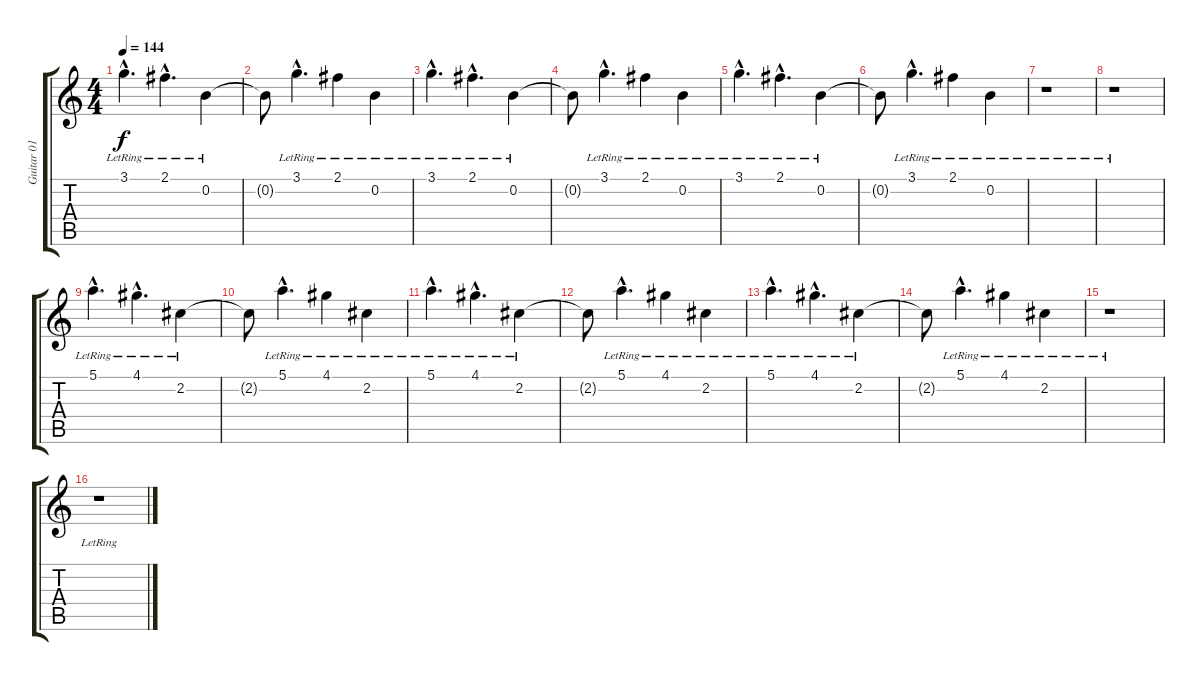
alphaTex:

\track ("Guitar 01" "Guitar 01") {instrument distortionguitar}
\staff {score tabs}
\tuning (E4 B3 G3 D3 A2 E2) {hide}
\ts (4 4)
\tempo 144
\clef g2
\ks c
3.1{hac lr}.4{d dy f volume 11 instrument electricguitarjazz} 2.1{hac lr}.4{d} 0.2{lr}.4 |
0.2{t}.8 3.1{hac lr}.4{d} 2.1{lr}.4 0.2{lr}.4 |
3.1{hac lr}.4{d volume 11 instrument electricguitarjazz} 2.1{hac lr}.4{d} 0.2{lr}.4 |
0.2{t}.8 3.1{hac lr}.4{d} 2.1{lr}.4 0.2{lr}.4 |
3.1{hac lr}.4{d volume 11 instrument electricguitarjazz} 2.1{hac lr}.4{d} 0.2{lr}.4 |
0.2{t}.8 3.1{hac lr}.4{d} 2.1{lr}.4 0.2{lr}.4 |
r.1 |
r.1 |
5.1{hac lr}.4{d volume 11 instrument electricguitarjazz} 4.1{hac lr}.4{d} 2.2{lr}.4 |
2.2{t}.8 5.1{hac lr}.4{d} 4.1{lr}.4 2.2{lr}.4 |
5.1{hac lr}.4{d volume 11 instrument electricguitarjazz} 4.1{hac lr}.4{d} 2.2{lr}.4 |
2.2{t}.8 5.1{hac lr}.4{d} 4.1{lr}.4 2.2{lr}.4 |
5.1{hac lr}.4{d volume 11 instrument electricguitarjazz} 4.1{hac lr}.4{d} 2.2{lr}.4 |
2.2{t}.8 5.1{hac lr}.4{d} 4.1{lr}.4 2.2{lr}.4 |
r.1 |
r.1
